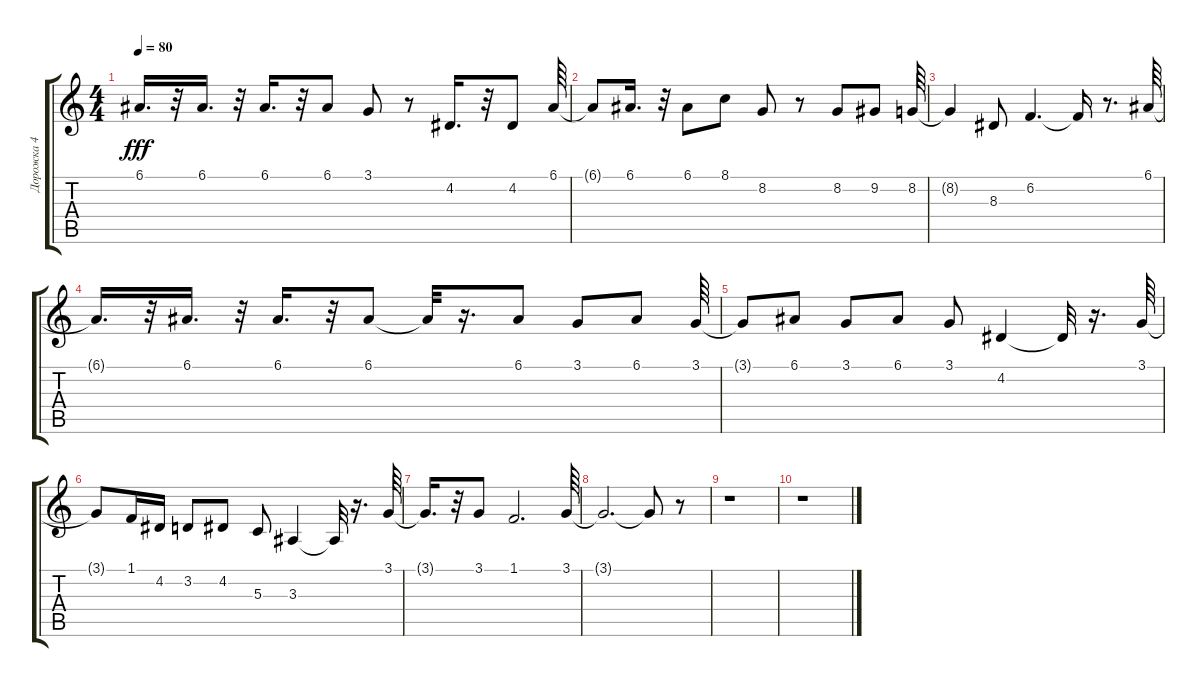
\track ("Дорожка 4" "Дорожка 4") {instrument oboe}
\staff {score tabs}
\tuning (E4 B3 G3 D3 A2 E2) {hide}
\ts (4 4)
\tempo 80
\clef g2
\ks c
6.1{t}.16{d dy fff} r.32 6.1.16{d} r.32 6.1.16{d} r.32 6.1.8 3.1.8 r.8 4.2.16{d} r.32 4.2.8 6.1.64 |
6.1{t}.8 6.1.16{d} r.32 6.1.8 8.1.8 8.2.8 r.8 8.2.8 9.2.8 8.2.64 |
8.2{t}.4 8.3.8 6.2.4{d} 6.2{t}.16 r.8{d} 6.1.64 |
6.1{t}.16{d} r.32 6.1.16{d} r.32 6.1.16{d} r.32 6.1.8 6.1{t}.32 r.16{d} 6.1.8 3.1.8 6.1.8 3.1.64 |
3.1{t}.8 6.1.8 3.1.8 6.1.8 3.1.8 4.2.4 4.2{t}.32 r.16{d} 3.1.64 |
3.1{t}.8 1.1.16 4.2.16 3.2.8 4.2.8 5.3.8 3.3.4 3.3{t}.32 r.16{d} 3.1.64 |
3.1{t}.16{d} r.32 3.1.8 1.1.2{d} 3.1.64 |
3.1{t}.2{d} 3.1{t}.8 r.8 |
r.1 |
r.1
